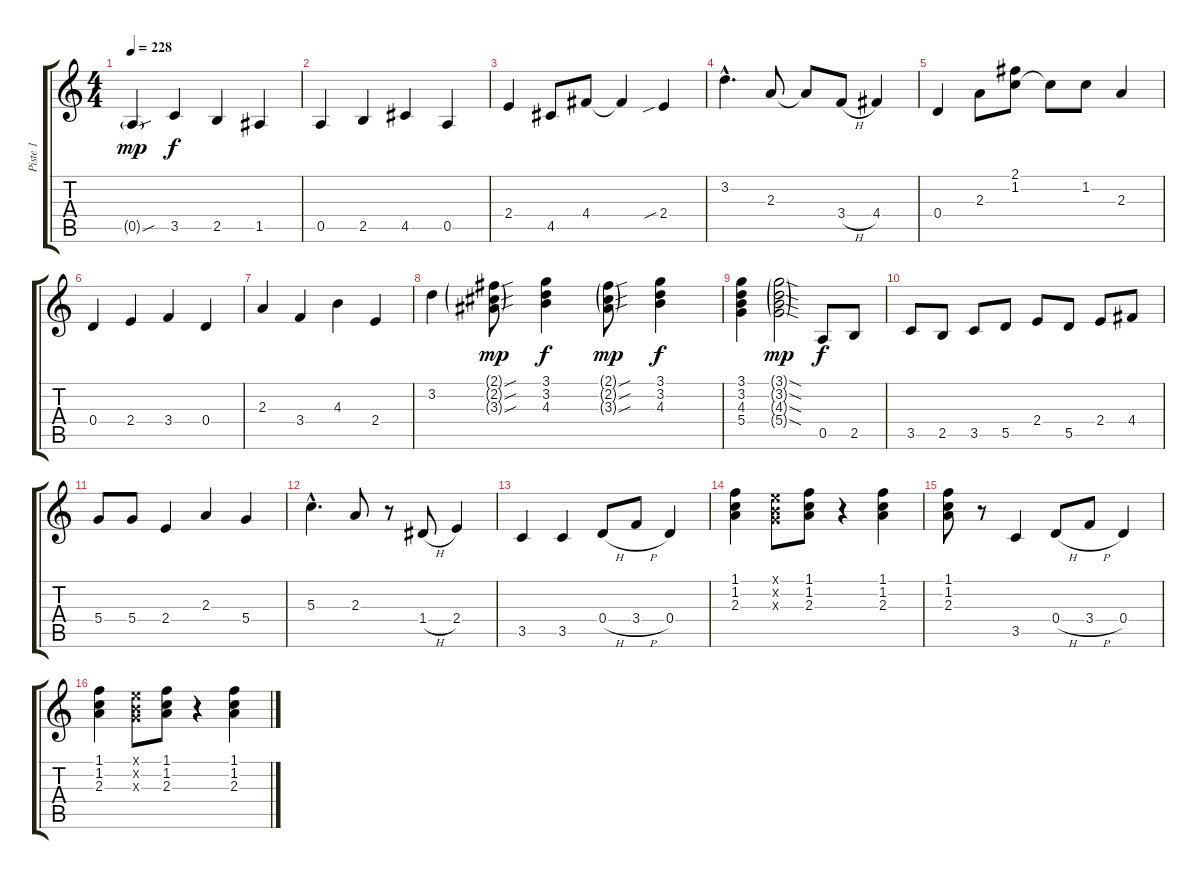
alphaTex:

\track ("Piste 1" "Piste 1") {instrument acousticguitarnylon}
\staff {score tabs}
\tuning (E4 B3 G3 D3 A2 E2) {hide}
\ts (4 4)
\tempo 228
\clef g2
\ks c
0.5{sou g}.4{dy mp instrument acousticguitarnylon} 3.5.4{dy f} 2.5.4 1.5.4 |
0.5.4 2.5.4 4.5.4 0.5.4 |
2.4.4 4.5.8 4.4.8 4.4{t}.4 2.4{sib}.4 |
3.2{hac}.4{d} 2.3.8 2.3{t}.8 3.4{h}.8 4.4.4 |
0.4.4 2.3.8 (2.1 1.2).8 1.2{t}.8 1.2.8 2.3.4 |
0.4.4 2.4.4 3.4.4 0.4.4 |
2.3.4 3.4.4 4.3.4 2.4.4 |
3.2.4 (2.1{sou g} 2.2{sou g} 3.3{sou g}).8{dy mp} (3.1 3.2 4.3).4{dy f} (2.1{sou g} 2.2{sou g} 3.3{sou g}).8{dy mp} (3.1 3.2 4.3).4{dy f} |
(3.1 3.2 4.3 5.4).4 (3.1{sod g} 3.2{sod g} 4.3{sod g} 5.4{sod g}).2{dy mp} 0.5.8{dy f} 2.5.8 |
3.5.8 2.5.8 3.5.8 5.5.8 2.4.8 5.5.8 2.4.8 4.4.8 |
5.4.8 5.4.8 2.4.4 2.3.4 5.4.4 |
5.3{hac}.4{d} 2.3.8 r.8 1.4{h}.8 2.4.4 |
3.5.4 3.5.4 0.4{h}.8 3.4{h}.8 0.4.4 |
(1.1 1.2 2.3).4 (0.1{x} 0.2{x} 0.3{x}).8 (1.1 1.2 2.3).8 r.4 (1.1 1.2 2.3).4 |
(1.1 1.2 2.3).8 r.8 3.5.4 0.4{h}.8 3.4{h}.8 0.4.4 |
(1.1 1.2 2.3).4 (0.1{x} 0.2{x} 0.3{x}).8 (1.1 1.2 2.3).8 r.4 (1.1 1.2 2.3).4
